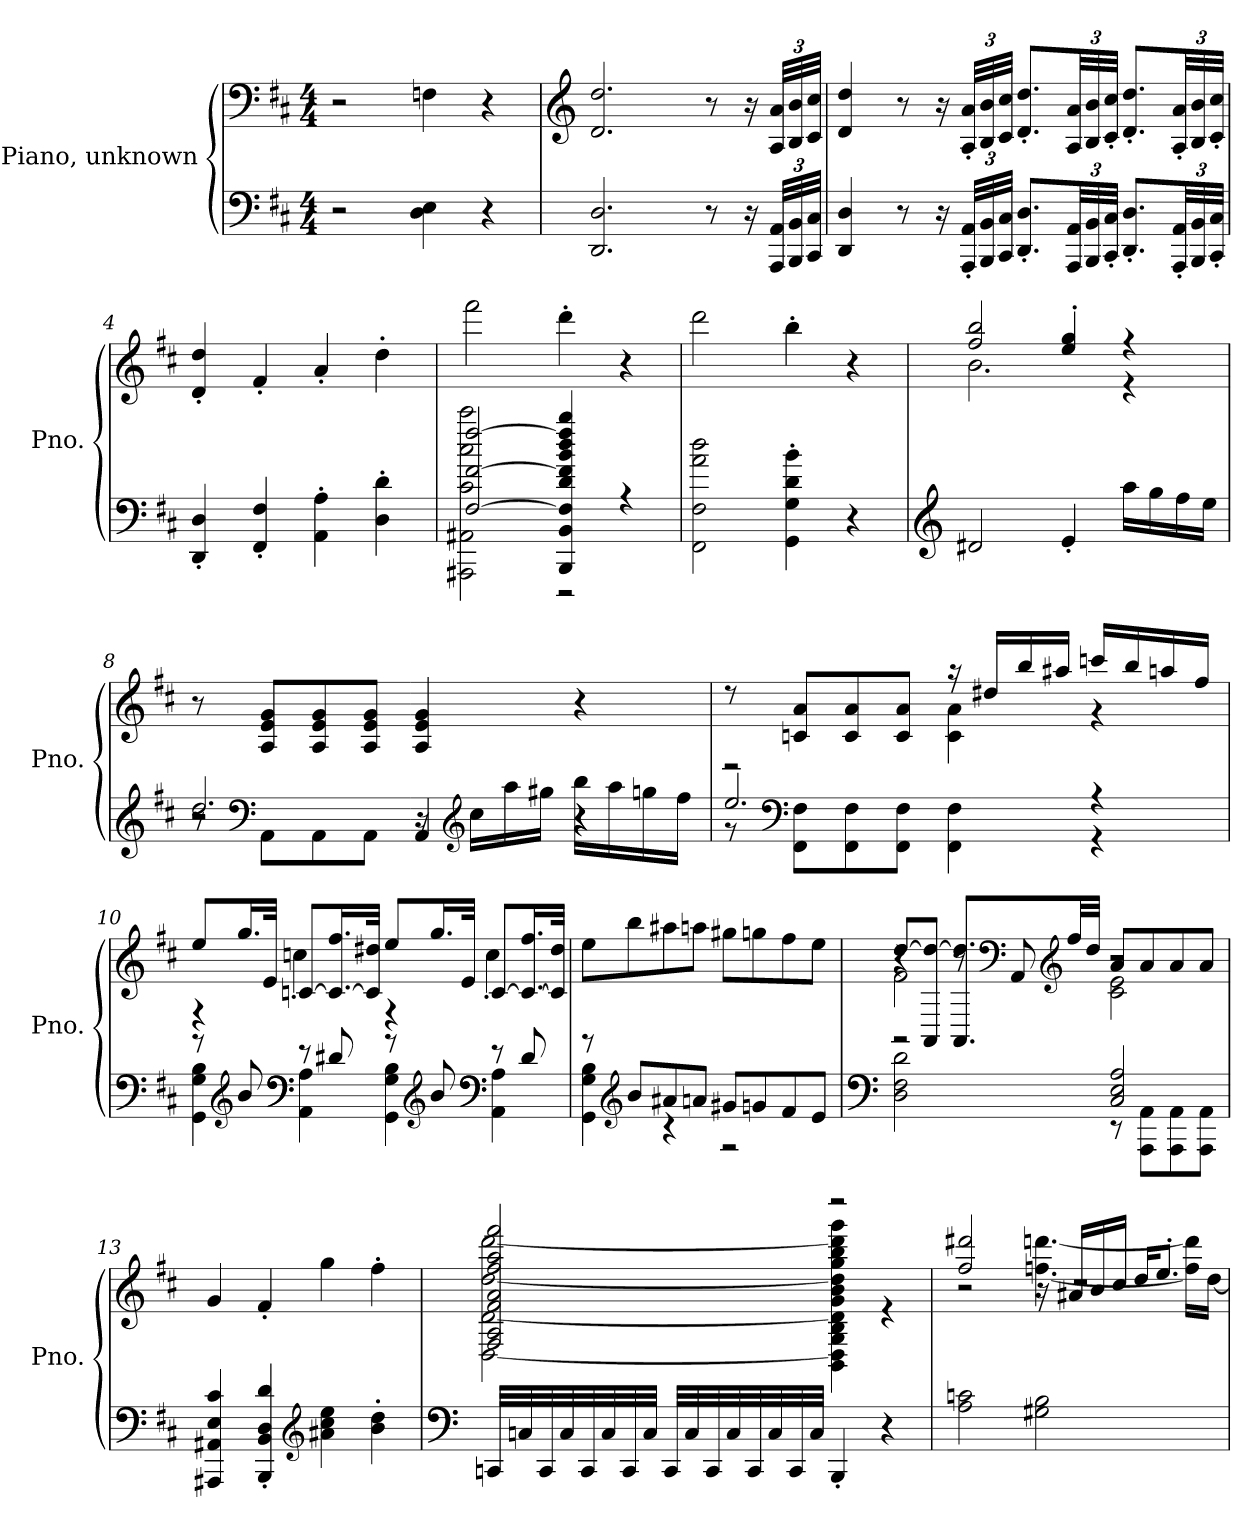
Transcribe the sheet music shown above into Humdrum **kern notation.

**kern	**kern
*part1	*part1
*staff2	*staff1
*I"Piano, unknown	*
*I'Pno.	*
*clefF4	*clefF4
*k[f#c#]	*k[f#c#]
*M4/4	*M4/4
*MM120	*MM120
=1	=1
2r	2r
4D\ 4E\	4Fn\
4r	4r
=2	=2
*	*clefG2
2.DD/ 2.D/	2.d/ 2.dd/
8r	8r
16r	16r
*Xbrackettup	*Xbrackettup
48AAA/ 48AA/LLL	48A/ 48a/LLL
48BBB/ 48BB/	48B/ 48b/
48CC#/ 48C#/JJJ	48c#/ 48cc#/JJJ
=3	=3
4DD/ 4D/	4d/ 4dd/
8r	8r
16r	16r
48AAA/' 48AA/'LLL	48A/' 48a/'LLL
48BBB/ 48BB/	48B/ 48b/
48CC#/ 48C#/JJJ	48c#/ 48cc#/JJJ
8.DD/' 8.D/'L	8.d/' 8.dd/'L
48AAA/ 48AA/LL	48A/ 48a/LL
48BBB/ 48BB/	48B/ 48b/
48CC#/' 48C#/'JJJ	48c#/' 48cc#/'JJJ
8.DD/' 8.D/'L	8.d/' 8.dd/'L
48AAA/' 48AA/'LL	48A/' 48a/'LL
48BBB/ 48BB/	48B/ 48b/
48CC#/' 48C#/'JJJ	48c#/' 48cc#/'JJJ
=4	=4
4DD/' 4D/'	4d/' 4dd/'
4FF#/' 4F#/'	4f#'/
4AA\' 4A\'	4a'/
4D\' 4d\'	4dd'\
=5	=5
*^	*
[2F#/ [2f#/ [2ff#/	2AAA#X\ 2AA#X\ 2c#\ 2cc#\ 2ccc#\	2fff#\
4BBB/ 4BB/ 4F#/] 4d/ 4f#/] 4b/ 4dd/ 4ff#/] 4bb/	2r	4ddd'\
4r	.	4r
*v	*v	*
!!LO:LB:g=z
=6	=6
2FF#\ 2F#\ 2a\ 2dd\	2ddd\
4GG\' 4G\' 4d\' 4b\'	4bb'\
4r	4r
=7	=7
*clefG2	*
*	*^
2d#X/	2ff#/ 2bb/	2.b\
4e'/	4ee/' 4gg/'	.
16aa\LL	4r	4r
16gg\	.	.
16ff#\	.	.
16ee\JJ	.	.
*	*v	*v
=8	=8
*^	*
*	*^	*
2.dd/	8r	2r	8r
*clefF4	*	*	*
.	8AA\L	.	8A/ 8e/ 8g/L
.	8AA\	.	8A/ 8e/ 8g/
.	8AA\J	.	8A/ 8e/ 8g/J
.	16r	4AA/	4A/ 4e/ 4g/
*clefG2	*	*	*
.	16cc#\LL	.	.
.	16aa\	.	.
.	16gg#X\JJ	.	.
4r	16bb\LL	4r	4r
.	16aa\	.	.
.	16ggn\	.	.
.	16ff#\JJ	.	.
*	*v	*v	*
!!LO:LB:g=z
=9	=9	=9
*	*	*^
2.ee/	8r	8r	2r
*clefF4	*	*	*
.	8FF#\ 8F#\L	8cn/ 8a/L	.
.	8FF#\ 8F#\	8c/ 8a/	.
.	8FF#\ 8F#\J	8c/ 8a/J	.
.	4FF#\ 4F#\	16r	4c\ 4a\
.	.	16dd#X/LL	.
.	.	16bb/	.
.	.	16aa#X/JJ	.
4r	4r	16cccn/LL	4r
.	.	16bb/	.
.	.	16aan/	.
.	.	16ff#/JJ	.
=10	=10	=10	=10
8r	4GG\ 4G\ 4B\	8ee/L	4r
*clefG2	*	*	*
8b/	.	16.gg/L	.
.	.	32e/JJk	.
*clefF4	*	*	*
8r	4AA\ 4A\	[8cn/L	4ccn'\
8d#X/	.	16.c/_ 16.ff#/L	.
.	.	32c/] 32dd#X/JJk	.
8r	4GG\ 4G\ 4B\	8ee/L	4r
*clefG2	*	*	*
8b/	.	16.gg/L	.
.	.	32e/JJk	.
*clefF4	*	*	*
8r	4AA\ 4A\	[8c/L	4cc'\
8d#/	.	16.c/_ 16.ff#/L	.
.	.	32c/] 32dd#/JJk	.
*	*	*v	*v
!!LO:LB:g=z
=11	=11	=11
8r	4GG\ 4G\ 4B\	8ee\L
*clefG2	*	*
8b/L	.	8bb\
8a#X/	4r	8aa#X\
8an/J	.	8aan\J
8g#X/L	2r	8gg#X\L
8gn/	.	8ggn\
8f#/	.	8ff#\
8e/J	.	8ee\J
=12	=12	=12
*clefF4	*	*
*	*	*^
*	*	*	*^
2r	2D\ 2F#\ 2d\	[8dd/L	2f#\	4r
.	.	8AA/ 8dd/_J	.	.
.	.	8.AA/ 8.dd/]L	.	8r
*	*	*clefF4	*	*
.	.	.	.	8AA/
*	*	*clefG2	*	*
.	.	32ff#/LL	.	.
.	.	32dd/JJJ	.	.
2C#/ 2E/ 2A/	8r	8a/L	2c#\ 2e\	2r
.	8AAA\ 8AA\L	8a/	.	.
.	8AAA\ 8AA\	8a/	.	.
.	8AAA\ 8AA\J	8a/J	.	.
*v	*v	*	*	*
*	*v	*v	*v
=13	=13
4AAA#X/ 4AA#X/ 4E/ 4c#/	4g/
4BBB/' 4BB/' 4D/' 4d/'	4f#'/
*clefG2	*
4a#X\ 4cc#\ 4ee\	4gg\
4b\' 4dd\'	4ff#'\
!!LO:LB:g=z
=14	=14
*clefF4	*
*	*^
32CCn/LLL	2F#/ 2A/ 2f#/ 2a/ 2ff#/ 2aa/ 2fff#/	[2D\ [2d\ [2dd\ [2ddd\
32Cn/	.	.
32CC/	.	.
32C/	.	.
32CC/	.	.
32C/	.	.
32CC/	.	.
32C/JJJ	.	.
32CC/LLL	.	.
32C/	.	.
32CC/	.	.
32C/	.	.
32CC/	.	.
32C/	.	.
32CC/	.	.
32C/JJJ	.	.
4BBB'/	2r	4BB\ 4D\] 4G\ 4B\ 4d\] 4g\ 4b\ 4dd\] 4gg\ 4bb\ 4ddd\] 4ggg\
4r	.	4r
=15	=15	=15
*	*	*^
2A\ 2cn\	1r	2r	2ff#/ 2ddd#X/
2G#X\ 2B\	.	[4.ffn\ [4.dddn\	16r
.	.	.	16a#X/LL
.	.	.	16b/
.	.	.	16cc#/JJ
.	.	.	16dd/KL
.	.	.	8.ee'/J
.	.	16ff\] 16ddd\]LL	.
.	.	[16dd\JJ	.
*	*v	*v	*v
=	=
*-	*-
